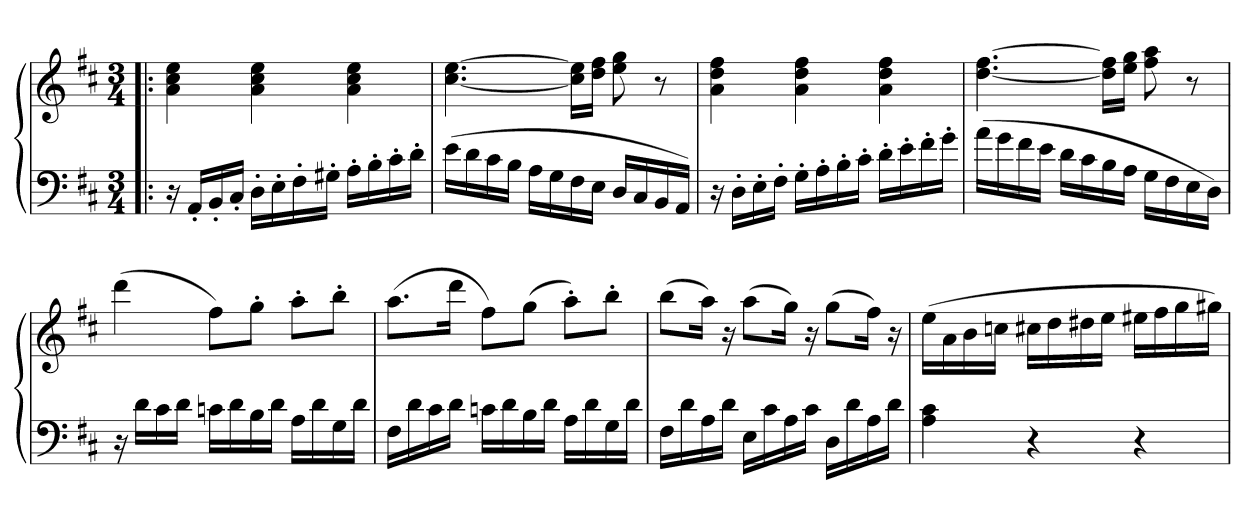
**kern	**kern
*part1	*part1
*staff2	*staff1
*clefF4	*clefG2
*k[f#c#]	*k[f#c#]
*M3/4	*M3/4
=!|:	=!|:
16r	4a 4cc# 4ee
16AA'LL	.
16BB'	.
16C#'JJ	.
16D'LL	4a 4cc# 4ee
16E'	.
16F#'	.
16G#X'JJ	.
16A'LL	4a 4cc# 4ee
16B'	.
16c#'	.
16d'JJ	.
=	=
(16eLL	[4.cc# [4.ee
16d	.
16c#	.
16BJJ	.
16ALL	.
16G	.
16F#	16cc#] 16ee]LL
16EJJ	16dd 16ff#JJ
16DLL	8ee 8gg
16C#	.
16BB	8r
16AAJJ)	.
=	=
16r	4a 4dd 4ff#
16D'LL	.
16E'	.
16F#'JJ	.
16G'LL	4a 4dd 4ff#
16A'	.
16B'	.
16c#'JJ	.
16d'LL	4a 4dd 4ff#
16e'	.
16f#'	.
16g'JJ	.
=	=
(16aLL	[4.dd [4.ff#
16g	.
16f#	.
16eJJ	.
16dLL	.
16c#	.
16B	16dd] 16ff#]LL
16AJJ	16ee 16ggJJ
16GLL	8ff# 8aa
16F#	.
16E	8r
16DJJ)	.
=	=
16r	(4ddd
16dLL	.
16c#	.
16dJJ	.
16cnLL	8ff#L)
16d	.
16B	8gg'J
16dJJ	.
16ALL	8aa'L
16d	.
16G	8bb'J
16dJJ	.
=	=
16F#LL	(8.aaL
16d	.
16c#	.
16dJJ	16dddJk
16cnLL	8ff#L)
16d	.
16B	(8ggJ
16dJJ	.
16ALL	8aa'L)
16d	.
16G	8bb'J
16dJJ	.
=	=
16F#LL	(8bbL
16d	.
16A	16aaJk)
16dJJ	16r
16ELL	(8aaL
16c#	.
16A	16ggJk)
16c#JJ	16r
16DLL	(8ggL
16d	.
16A	16ff#Jk)
16dJJ	16r
=	=
4A 4c#	(16eeLL
.	16a
.	16b
.	16ccnJJ
4r	16cc#XLL
.	16dd
.	16dd#X
.	16eeJJ
4r	16ee#XLL
.	16ff#
.	16gg
.	16gg#XJJ)
=	=
*-	*-
